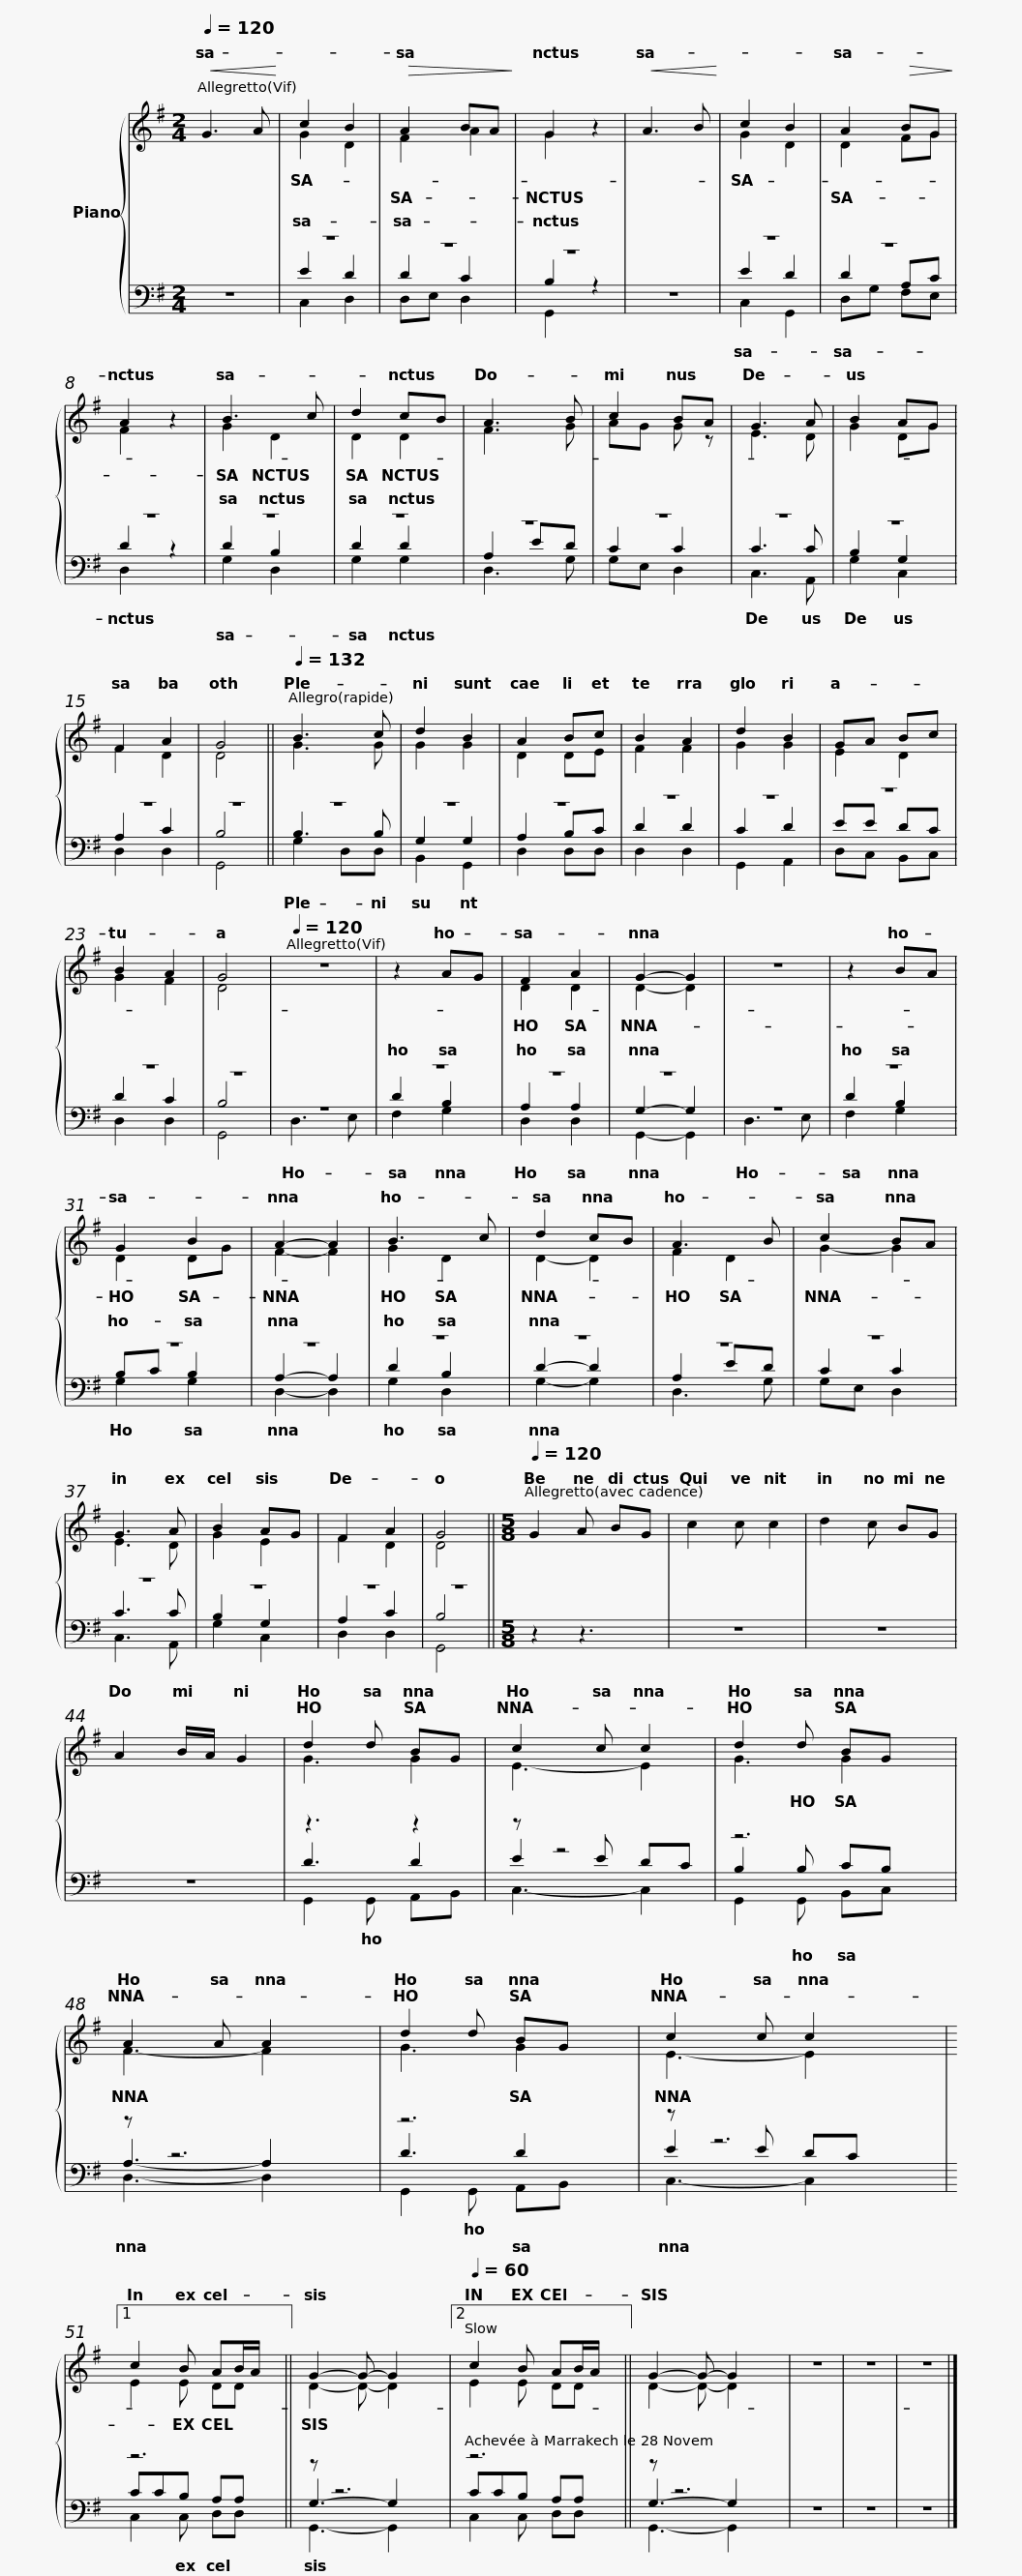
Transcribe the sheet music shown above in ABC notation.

X:1
%%score { ( 1 3 ) | ( 2 4 5 ) }
L:1/8
Q:1/4=120
M:2/4
I:linebreak $
K:G
V:1 treble
V:3 treble
V:2 bass
V:4 bass
V:5 bass
V:1
!<(! G3 A!<)! | c2 B2 |!>(! A2 BA!>)! | G2 z2 |!<(! A3 B!<)! | %5
 c2 B2 | A2!>(! BG!>)! | A2 z2 | B3 c | d2 cB | %10
 A3 B | c2 BA |$ G3 A | B2 AG | F2 A2 | %15
 G4 ||[Q:1/4=132] B3 c | d2 B2 | A2 Bc | B2 A2 | %20
 d2 B2 | GA Bc | B2 A2 | G4 |[Q:1/4=120] z4 |$ %25
 z2 AG | F2 A2 | G2- G2 | z4 | z2 BA | %30
 G2 B2 |$ A2- A2 | B3 c | d2 cB | A3 B | %35
 c2 BA | G3 A |$ B2 AG | F2 A2 | G4 || %40
[M:5/8][Q:1/4=120] G2 A BG | c2 c c2 | d2 c BG | A2 B/A/ G2 | d2 d BG | %45
 c2 c c2 | d2 d BG x |$ A2 A A2 x2 | d2 d BG x | c2 c c2 x2 |1 %50
 c2 B AB/A/ x || G2- G- G2 x2 |2[Q:1/4=60] c2 B AB/A/ x || G2- G- G2 x2 | z5 | %55
 z5 | z5 |] %57
V:2
 z4 | z4 | z4 | z4 | z4 | %5
 z4 | z4 | z4 | z4 | z4 | %10
 z4 | z4 |$ z4 | z4 | z4 | %15
 z4 || z4 | z4 | z4 | z4 | %20
 z4 | z4 | z4 | z4 | z4 |$ %25
 z4 | z4 | z4 | z4 | z4 | %30
 z4 |$ z4 | z4 | z4 | z4 | %35
 z4 | z4 |$ z4 | z4 | z4 || %40
[M:5/8] z2 z3 | z5 | z5 | z5 | z3 z2 | %45
 z z4 | z6 |$ z z6 | z6 | z z6 |1 %50
 z6 || z z6 |2 z6 || z z6 | z5 | %55
 z5 | z5 |] %57
V:3
 x4 | G2 D2 | F2 A2 | G2 z2 | x4 | %5
 G2 D2 | D2 FG | F2 z2 | G2 D2 | D2 D2 | %10
 F3 G | AG G z |$ E3 D | G2 DG | F2 D2 | %15
 D4 || G3 G | G2 G2 | D2 DE | F2 F2 | %20
 G2 G2 | E2 D2 | G2 F2 | D4 | x4 |$ %25
 x4 | D2 D2 | D2- D2 | x4 | x4 | %30
 D2 DG |$ F2- F2 | G2 D2 | D2- D2 | F2 D2 | %35
 G2- G2 | E3 D |$ G2 E2 | F2 D2 | D4 || %40
[M:5/8] x5 | x5 | x5 | x5 | G3 G2 | %45
 E3- E2 | G3 G2 x |$ F3- F2 x2 | G3 G2 x | E3- E2 x2 |1 %50
 E2 E DD x || D2- D- D2 x2 |2 E2 E DD x || D2- D- D2 x2 | x5 | %55
 x5 | x5 |] %57
V:4
 x4 | E2 D2 | D2 C2 | B,2 z2 | x4 | %5
 E2 D2 | D2 A,C | D2 z2 | D2 B,2 | D2 D2 | %10
 A,2 ED | C2 C2 |$ C3 C | B,2 G,2 | A,2 C2 | %15
 B,4 || B,3 B, | G,2 G,2 | A,2 B,C | D2 D2 | %20
 C2 D2 | EE DC | D2 C2 | B,4 | x4 |$ %25
 D2 B,2 | A,2 A,2 | G,2- G,2 | x4 | D2 B,2 | %30
 B,C B,2 |$ A,2- A,2 | D2 B,2 | D2- D2 | A,2 ED | %35
 C2 C2 | C3 C |$ B,2 G,2 | A,2 C2 | B,4 || %40
[M:5/8] x5 | x5 | x5 | x5 | D3 D2 | %45
 E2 E DC | B,2 B, CB, x |$ A,3- A,2 x2 | D3 D2 x | E2 E DC x2 |1 %50
 CCB, A,A, x || G,3- G,2 x2 |2 CCB, A,A, x || G,3- G,2 x2 | x5 | %55
 x5 | x5 |] %57
V:5
 x4 | C,2 D,2 | D,E, D,2 | G,,2 z2 | x4 | %5
 C,2 G,,2 | D,G, F,E, | D,2 z2 | G,2 D,2 | G,2 G,2 | %10
 D,3 G, | G,E, D,2 |$ C,3 A,, | G,2 C,2 | D,2 D,2 | %15
 G,,4 || G,2 D,D, | B,,2 G,,2 | D,2 D,D, | D,2 D,2 | %20
 G,,2 A,,2 | D,C, B,,C, | D,2 D,2 | G,,4 | D,3 E, |$ %25
 F,2 G,2 | D,2 D,2 | G,,2- G,,2 | D,3 E, | F,2 G,2 | %30
 G,2 G,2 |$ D,2- D,2 | G,2 D,2 | G,2- G,2 | D,3 G, | %35
 G,E, D,2 | C,3 A,, |$ G,2 C,2 | D,2 D,2 | G,,4 || %40
[M:5/8] x5 | x5 | x5 | x5 | G,,2 G,, A,,B,, | %45
 C,3- C,2 | G,,2 G,, B,,C, x |$ D,3- D,2 x2 | G,,2 G,, A,,B,, x | C,3- C,2 x2 |1 %50
 C,2 C, D,D, x || G,,3- G,,2 x2 |2 C,2 C, D,D, x || G,,3- G,,2 x2 | x5 | %55
 x5 | x5 |] %57
